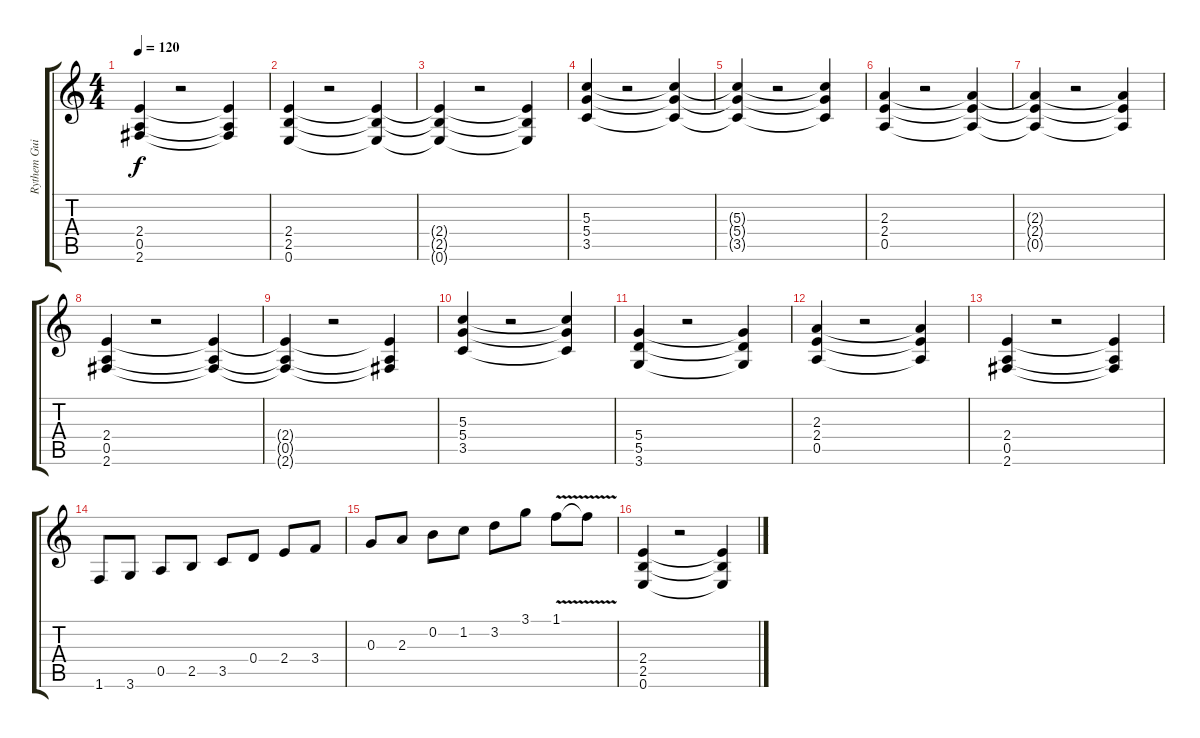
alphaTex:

\track ("Rythem Guitar 2" "Rythem Gui") {instrument overdrivenguitar}
\staff {score tabs}
\tuning (E4 B3 G3 D3 A2 E2) {hide}
\ts (4 4)
\tempo 120
\clef g2
\ks c
(2.4{t} 0.5{t} 2.6{t}).4{dy f} r.2 (2.4{t} 0.5{t} 2.6{t}).4 |
(2.4 2.5 0.6).4 r.2 (2.4{t} 2.5{t} 0.6{t}).4 |
(2.4{t} 2.5{t} 0.6{t}).4 r.2 (2.4{t} 2.5{t} 0.6{t}).4 |
(5.3 5.4 3.5).4 r.2 (5.3{t} 5.4{t} 3.5{t}).4 |
(5.3{t} 5.4{t} 3.5{t}).4 r.2 (5.3{t} 5.4{t} 3.5{t}).4 |
(2.3 2.4 0.5).4 r.2 (2.3{t} 2.4{t} 0.5{t}).4 |
(2.3{t} 2.4{t} 0.5{t}).4 r.2 (2.3{t} 2.4{t} 0.5{t}).4 |
(2.4 0.5 2.6).4 r.2 (2.4{t} 0.5{t} 2.6{t}).4 |
(2.4{t} 0.5{t} 2.6{t}).4 r.2 (2.4{t} 0.5{t} 2.6{t}).4 |
(5.3 5.4 3.5).4 r.2 (5.3{t} 5.4{t} 3.5{t}).4 |
(5.4 5.5 3.6).4 r.2 (5.4{t} 5.5{t} 3.6{t}).4 |
(2.3 2.4 0.5).4 r.2 (2.3{t} 2.4{t} 0.5{t}).4 |
(2.4 0.5 2.6).4 r.2 (2.4{t} 0.5{t} 2.6{t}).4 |
1.6.8{volume 16} 3.6.8 0.5.8 2.5.8 3.5.8 0.4.8 2.4.8 3.4.8 |
0.3.8 2.3.8 0.2.8 1.2.8 3.2.8 3.1.8 1.1{v}.8 1.1{t}.8 |
(2.4 2.5 0.6).4{volume 13} r.2 (2.4{t} 2.5{t} 0.6{t}).4
